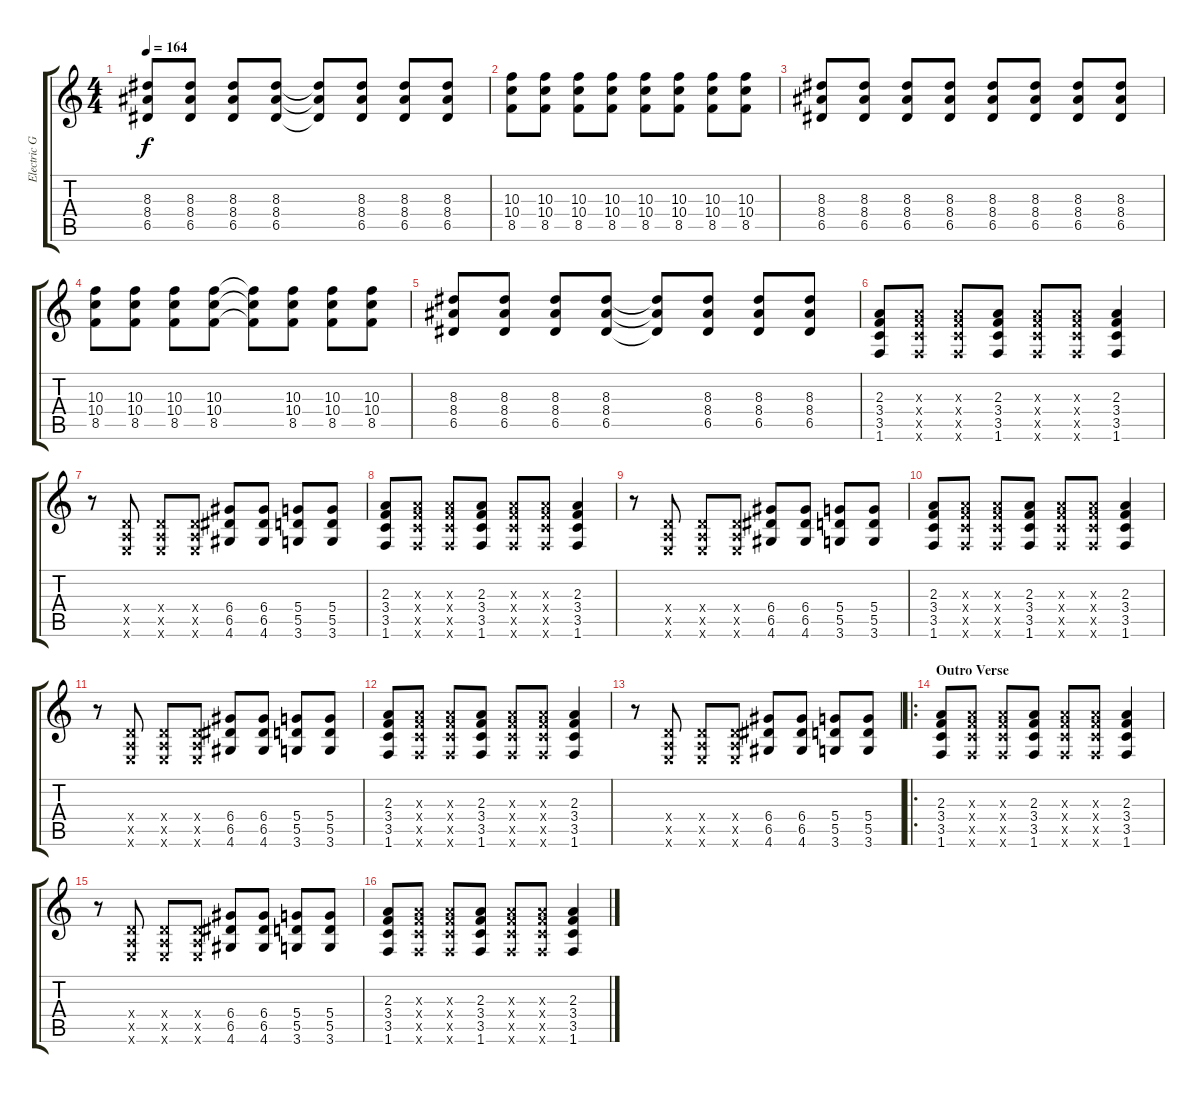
\track ("Electric Guitar II" "Electric G") {instrument overdrivenguitar}
\staff {score tabs}
\tuning (E4 B3 G3 D3 A2 E2) {hide}
\ts (4 4)
\tempo 164
\clef g2
\ks c
(8.3 8.4 6.5).8{dy f} (8.3 8.4 6.5).8 (8.3 8.4 6.5).8 (8.3 8.4 6.5).8 (8.3{t} 8.4{t} 6.5{t}).8 (8.3 8.4 6.5).8 (8.3 8.4 6.5).8 (8.3 8.4 6.5).8 |
(10.3 10.4 8.5).8 (10.3 10.4 8.5).8 (10.3 10.4 8.5).8 (10.3 10.4 8.5).8 (10.3 10.4 8.5).8 (10.3 10.4 8.5).8 (10.3 10.4 8.5).8 (10.3 10.4 8.5).8 |
(8.3 8.4 6.5).8 (8.3 8.4 6.5).8 (8.3 8.4 6.5).8 (8.3 8.4 6.5).8 (8.3 8.4 6.5).8 (8.3 8.4 6.5).8 (8.3 8.4 6.5).8 (8.3 8.4 6.5).8 |
(10.3 10.4 8.5).8 (10.3 10.4 8.5).8 (10.3 10.4 8.5).8 (10.3 10.4 8.5).8 (10.3{t} 10.4{t} 8.5{t}).8 (10.3 10.4 8.5).8 (10.3 10.4 8.5).8 (10.3 10.4 8.5).8 |
(8.3 8.4 6.5).8 (8.3 8.4 6.5).8 (8.3 8.4 6.5).8 (8.3 8.4 6.5).8 (8.3{t} 8.4{t} 6.5{t}).8 (8.3 8.4 6.5).8 (8.3 8.4 6.5).8 (8.3 8.4 6.5).8 |
(2.3 3.4 3.5 1.6).8 (2.3{x} 3.4{x} 3.5{x} 1.6{x}).8 (2.3{x} 3.4{x} 3.5{x} 1.6{x}).8 (2.3 3.4 3.5 1.6).8 (2.3{x} 3.4{x} 3.5{x} 1.6{x}).8 (2.3{x} 3.4{x} 3.5{x} 1.6{x}).8 (2.3 3.4 3.5 1.6).4 |
r.8 (0.4{x} 0.5{x} 0.6{x}).8 (0.4{x} 0.5{x} 0.6{x}).8 (0.4{x} 0.5{x} 0.6{x}).8 (6.4 6.5 4.6).8 (6.4 6.5 4.6).8 (5.4 5.5 3.6).8 (5.4 5.5 3.6).8 |
(2.3 3.4 3.5 1.6).8 (2.3{x} 3.4{x} 3.5{x} 1.6{x}).8 (2.3{x} 3.4{x} 3.5{x} 1.6{x}).8 (2.3 3.4 3.5 1.6).8 (2.3{x} 3.4{x} 3.5{x} 1.6{x}).8 (2.3{x} 3.4{x} 3.5{x} 1.6{x}).8 (2.3 3.4 3.5 1.6).4 |
r.8 (0.4{x} 0.5{x} 0.6{x}).8 (0.4{x} 0.5{x} 0.6{x}).8 (0.4{x} 0.5{x} 0.6{x}).8 (6.4 6.5 4.6).8 (6.4 6.5 4.6).8 (5.4 5.5 3.6).8 (5.4 5.5 3.6).8 |
(2.3 3.4 3.5 1.6).8 (2.3{x} 3.4{x} 3.5{x} 1.6{x}).8 (2.3{x} 3.4{x} 3.5{x} 1.6{x}).8 (2.3 3.4 3.5 1.6).8 (2.3{x} 3.4{x} 3.5{x} 1.6{x}).8 (2.3{x} 3.4{x} 3.5{x} 1.6{x}).8 (2.3 3.4 3.5 1.6).4 |
r.8 (0.4{x} 0.5{x} 0.6{x}).8 (0.4{x} 0.5{x} 0.6{x}).8 (0.4{x} 0.5{x} 0.6{x}).8 (6.4 6.5 4.6).8 (6.4 6.5 4.6).8 (5.4 5.5 3.6).8 (5.4 5.5 3.6).8 |
(2.3 3.4 3.5 1.6).8 (2.3{x} 3.4{x} 3.5{x} 1.6{x}).8 (2.3{x} 3.4{x} 3.5{x} 1.6{x}).8 (2.3 3.4 3.5 1.6).8 (2.3{x} 3.4{x} 3.5{x} 1.6{x}).8 (2.3{x} 3.4{x} 3.5{x} 1.6{x}).8 (2.3 3.4 3.5 1.6).4 |
r.8 (0.4{x} 0.5{x} 0.6{x}).8 (0.4{x} 0.5{x} 0.6{x}).8 (0.4{x} 0.5{x} 0.6{x}).8 (6.4 6.5 4.6).8 (6.4 6.5 4.6).8 (5.4 5.5 3.6).8 (5.4 5.5 3.6).8 |
\ro
\section ("" "Outro Verse")
(2.3 3.4 3.5 1.6).8 (2.3{x} 3.4{x} 3.5{x} 1.6{x}).8 (2.3{x} 3.4{x} 3.5{x} 1.6{x}).8 (2.3 3.4 3.5 1.6).8 (2.3{x} 3.4{x} 3.5{x} 1.6{x}).8 (2.3{x} 3.4{x} 3.5{x} 1.6{x}).8 (2.3 3.4 3.5 1.6).4 |
r.8 (0.4{x} 0.5{x} 0.6{x}).8 (0.4{x} 0.5{x} 0.6{x}).8 (0.4{x} 0.5{x} 0.6{x}).8 (6.4 6.5 4.6).8 (6.4 6.5 4.6).8 (5.4 5.5 3.6).8 (5.4 5.5 3.6).8 |
(2.3 3.4 3.5 1.6).8 (2.3{x} 3.4{x} 3.5{x} 1.6{x}).8 (2.3{x} 3.4{x} 3.5{x} 1.6{x}).8 (2.3 3.4 3.5 1.6).8 (2.3{x} 3.4{x} 3.5{x} 1.6{x}).8 (2.3{x} 3.4{x} 3.5{x} 1.6{x}).8 (2.3 3.4 3.5 1.6).4
